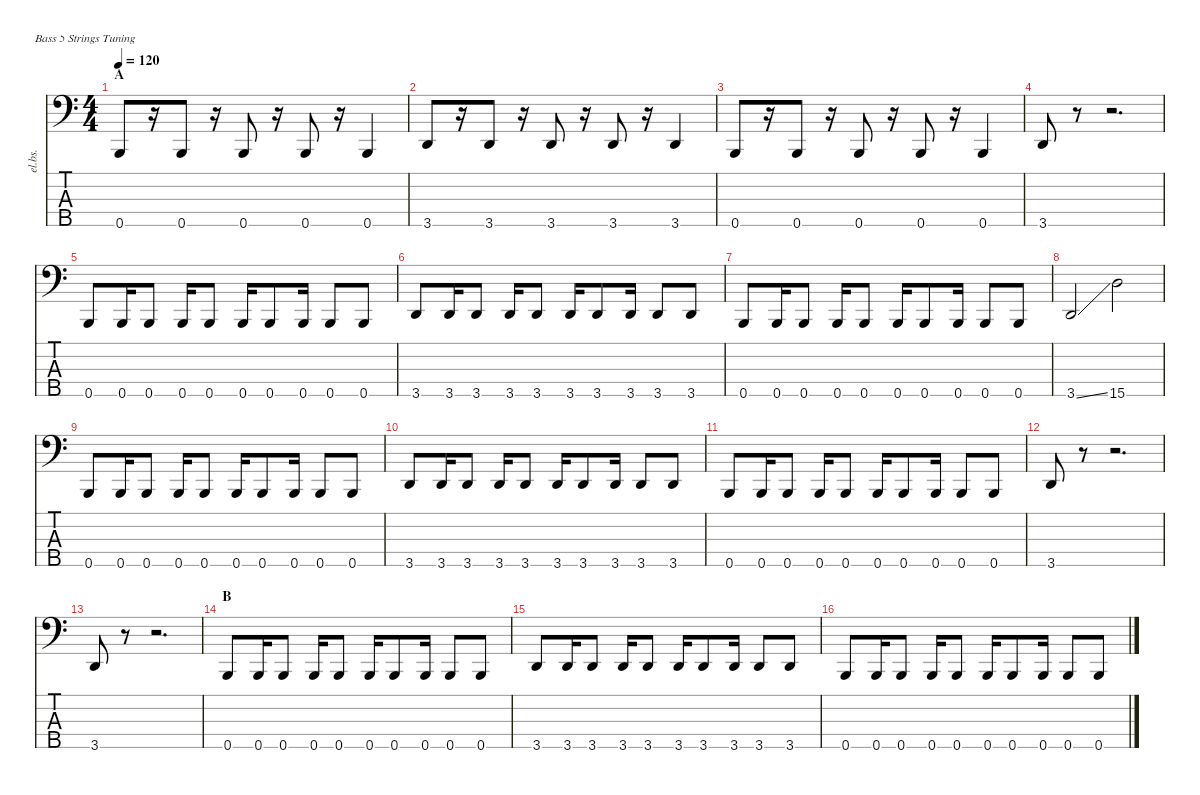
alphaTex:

\defaultSystemsLayout 4
\hideDynamics
\bracketExtendMode nobrackets
\otherSystemsTrackNameOrientation horizontal
\track ("Bass" "el.bs.") {instrument electricbasspick}
\staff {score tabs}
\tuning (G2 D2 A1 E1 B0)
\ts (4 4)
\section ("" "A")
\tempo 120
\clef f4
\ks c
0.5.8{dy f instrument electricbasspick} r.16 0.5.8 r.16 0.5.8 r.16 0.5.8 r.16 0.5.4 |
3.5.8 r.16 3.5.8 r.16 3.5.8 r.16 3.5.8 r.16 3.5.4 |
0.5.8 r.16 0.5.8 r.16 0.5.8 r.16 0.5.8 r.16 0.5.4 |
3.5.8 r.8 r.2{d} |
0.5.8 0.5.16 0.5.8 0.5.16 0.5.8 0.5.16 0.5.8 0.5.16 0.5.8 0.5.8 |
3.5.8 3.5.16 3.5.8 3.5.16 3.5.8 3.5.16 3.5.8 3.5.16 3.5.8 3.5.8 |
0.5.8 0.5.16 0.5.8 0.5.16 0.5.8 0.5.16 0.5.8 0.5.16 0.5.8 0.5.8 |
3.5{ss}.2 15.5.2 |
0.5.8 0.5.16 0.5.8 0.5.16 0.5.8 0.5.16 0.5.8 0.5.16 0.5.8 0.5.8 |
3.5.8 3.5.16 3.5.8 3.5.16 3.5.8 3.5.16 3.5.8 3.5.16 3.5.8 3.5.8 |
0.5.8 0.5.16 0.5.8 0.5.16 0.5.8 0.5.16 0.5.8 0.5.16 0.5.8 0.5.8 |
3.5.8 r.8 r.2{d} |
3.5.8 r.8 r.2{d} |
\section ("" "B")
0.5.8 0.5.16 0.5.8 0.5.16 0.5.8 0.5.16 0.5.8 0.5.16 0.5.8 0.5.8 |
3.5.8 3.5.16 3.5.8 3.5.16 3.5.8 3.5.16 3.5.8 3.5.16 3.5.8 3.5.8 |
0.5.8 0.5.16 0.5.8 0.5.16 0.5.8 0.5.16 0.5.8 0.5.16 0.5.8 0.5.8
